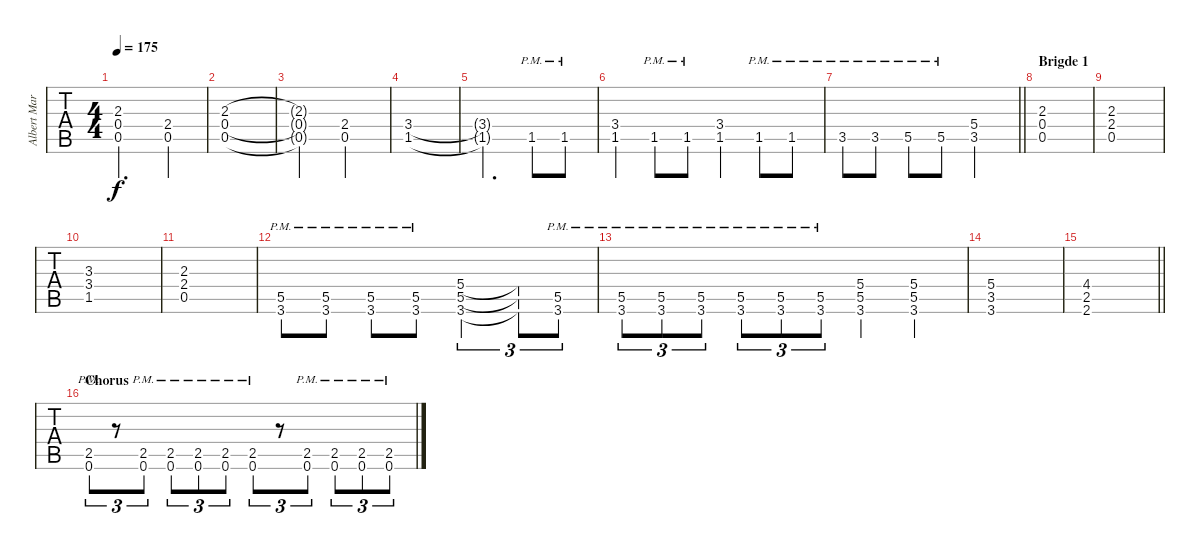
\track ("Albert Maroto, Rythm Guitar" "Albert Mar") {instrument distortionguitar}
\staff {tabs}
\tuning (Eb4 Bb3 Gb3 Db3 Ab2 Eb2) {hide}
\ts (4 4)
\tempo 175
\clef g2
\ks c
(2.3{t} 0.4{t} 0.5{t}).2{d dy f} (2.4 0.5).4 |
(2.3 0.4 0.5).1 |
(2.3{t} 0.4{t} 0.5{t}).2 (2.4 0.5).2 |
(3.4 1.5).1 |
(3.4{t} 1.5{t}).2{d} 1.5{pm}.8 1.5{pm}.8 |
(3.4 1.5).4 1.5{pm}.8 1.5{pm}.8 (3.4 1.5).4 1.5{pm}.8 1.5{pm}.8 |
\barLineRight lightlight
3.5{pm}.8 3.5{pm}.8 5.5{pm}.8 5.5{pm}.8 (5.4 3.5).2 |
\section ("" "Brigde 1")
(2.3 0.4 0.5).1 |
(2.3 2.4 0.5).1 |
(3.3 3.4 1.5).1 |
(2.3 2.4 0.5).1 |
(5.5{pm} 3.6{pm}).8 (5.5{pm} 3.6{pm}).8 (5.5{pm} 3.6{pm}).8 (5.5{pm} 3.6{pm}).8 (5.4 5.5 3.6).2{tu (3 2)} (5.4{t} 5.5{t} 3.6{t}).8{tu (3 2)} (5.5{pm} 3.6{pm}).8{tu (3 2)} |
(5.5{pm} 3.6{pm}).8{tu (3 2)} (5.5{pm} 3.6{pm}).8{tu (3 2)} (5.5{pm} 3.6{pm}).8{tu (3 2)} (5.5{pm} 3.6{pm}).8{tu (3 2)} (5.5{pm} 3.6{pm}).8{tu (3 2)} (5.5{pm} 3.6{pm}).8{tu (3 2)} (5.4 5.5 3.6).4 (5.4 5.5 3.6).4 |
(5.4 3.5 3.6).1 |
\barLineRight lightlight
(4.4 2.5 2.6).1 |
\section ("" "Chorus")
(2.5{pm} 0.6{pm}).8{tu (3 2)} r.8{tu (3 2)} (2.5{pm} 0.6{pm}).8{tu (3 2)} (2.5{pm} 0.6{pm}).8{tu (3 2)} (2.5{pm} 0.6{pm}).8{tu (3 2)} (2.5{pm} 0.6{pm}).8{tu (3 2)} (2.5{pm} 0.6{pm}).8{tu (3 2)} r.8{tu (3 2)} (2.5{pm} 0.6{pm}).8{tu (3 2)} (2.5{pm} 0.6{pm}).8{tu (3 2)} (2.5{pm} 0.6{pm}).8{tu (3 2)} (2.5{pm} 0.6{pm}).8{tu (3 2)}
